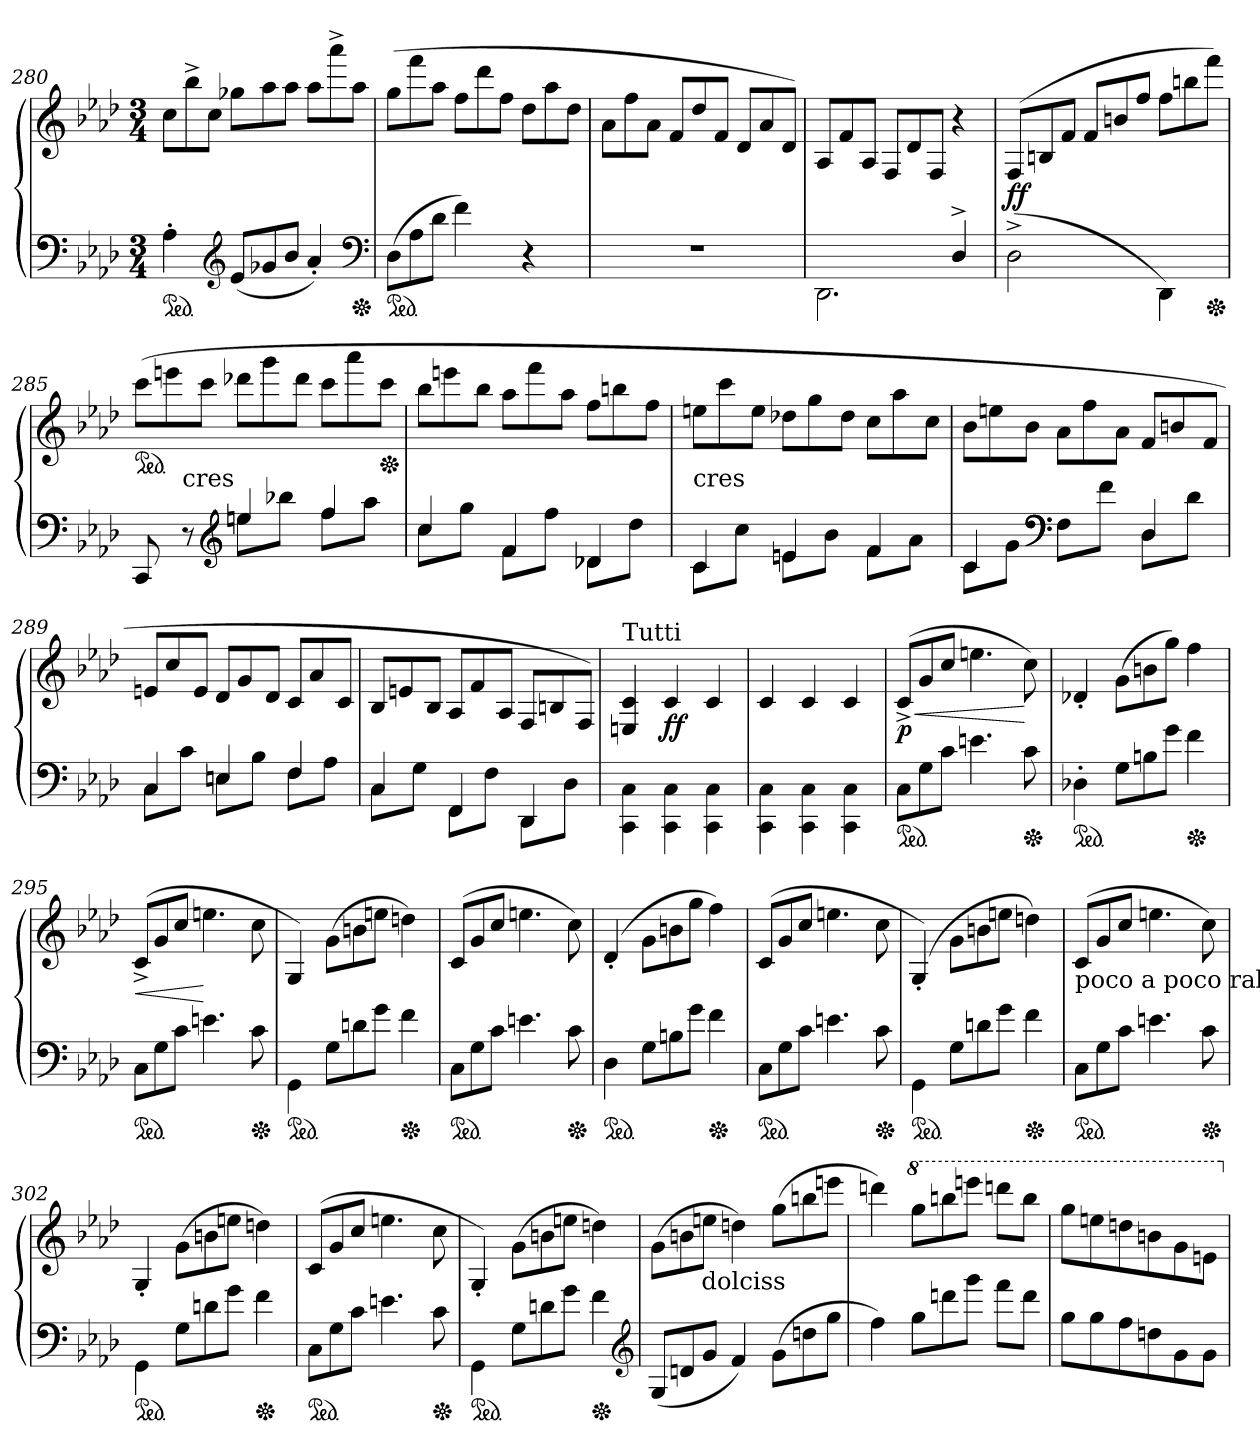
**kern	**kern	**dynam
*part1	*part1	*part1
*staff2	*staff1	*staff1/2
*clefF4	*clefG2	*
*k[b-e-a-d-]	*k[b-e-a-d-]	*
*f:	*f:	*
*M3/4	*M3/4	*
*	*Xtuplet	*
*ped	*	*
=280	=280	=280
4A-'>	12ccL	.
.	12bb-^>	.
.	12ccJ	.
*clefG2	*	*
*Xtuplet	*	*
(<12e-L	12gg-XL	.
12g-X	12aa-	.
12b-J	12aa-J	.
4a-'<)	12aa-L	.
.	12aaa-^<	.
*Xped	*	*
.	12aa-J	.
*clefF4	*	*
=281	=281	=281
*ped	*	*
(>12D-L	(>12ggL	.
12A-	12fff	.
12d-J	12aa-J	.
4f)	12ffL	.
.	12ddd-	.
.	12ffJ	.
4r	12dd-L	.
.	12aa-	.
.	12dd-J	.
=282	=282	=282
2.rF	12a-L	.
.	12ff	.
.	12a-J	.
.	12fL	.
.	12dd-	.
.	12fJ	.
.	12d-L	.
.	12a-	.
.	12d-J)	.
=283	=283	=283
*^	*	*
4ryy	2.DD-	12A-/L	.
.	.	12f\	.
.	.	12A-/J	.
4ryy	.	12F/L	.
.	.	12d-/	.
.	.	12F/J	.
4D-^>	.	4r	.
*v	*v	*	*
=284	=284	=284
(>2D-^<	(>12F/L	ff
.	12Bn/	.
.	12f\J	.
.	12f/L	.
.	12bn	.
.	12ffJ	.
4DD-\)	12ffL	.
.	12bbn	.
*Xped	*	*
.	12fffJ)	.
=285	=285	=285
*^	*^	*
*	*	*ped	*	*
4ryy	8CC/	(>12cccL	8ryy	.
.	.	12eeen	.	.
!	!	!	!LO:TX:c:t=cres	!
.	8r	.	2ryy	.
.	.	12cccJ	.	.
*clefG2	*	*	*	*
4een	8eenL	12ddd-XL	.	.
.	.	12ggg	.	.
.	8bb-XJ	.	.	.
.	.	12ddd-J	.	.
4ff	8ffL	12cccL	.	.
.	.	12aaa-	.	.
.	8aa-J	.	8ryy	.
*	*	*Xped	*	*
.	.	12cccJ	.	.
*	*	*v	*v	*
=286	=286	=286	=286
4cc/	8cc\L	12bb-L	.
.	.	12eeen	.
.	8ggJ	.	.
.	.	12bb-J	.
4f/	8f\L	12aa-L	.
.	.	12fff	.
.	8ffJ	.	.
.	.	12aa-J	.
4d-X/	8d-X\L	12ffL	.
.	.	12bbn	.
.	8dd-J	.	.
.	.	12ffJ	.
=287	=287	=287	=287
!	!	!LO:TX:c:t=cres	!
4c/	8c\L	12eenL	.
.	.	12ccc	.
.	8ccJ	.	.
.	.	12eeJ	.
4en/	8en\L	12dd-XL	.
.	.	12gg	.
.	8b-J	.	.
.	.	12dd-J	.
4f/	8f\L	12ccL	.
.	.	12aa-	.
.	8a-J	.	.
.	.	12ccJ	.
=288	=288	=288	=288
4c/	8c\L	12b-L	.
.	.	12een	.
.	8gJ	.	.
.	.	12b-J	.
*clefF4	*	*	*
4ryy	8FL	12a-L	.
.	.	12ff	.
.	8fJ	.	.
.	.	12a-J	.
4D-/	8D-\L	12fL	.
.	.	12bn	.
.	8d-J	.	.
.	.	12fJ	.
=289	=289	=289	=289
4C/	8C\L	12enL	.
.	.	12cc	.
.	8cJ	.	.
.	.	12eJ	.
4En/	8En\L	12d-L	.
.	.	12g	.
.	8B-J	.	.
.	.	12d-J	.
4F/	8F\L	12cL	.
.	.	12a-	.
.	8A-J	.	.
.	.	12cJ	.
=290	=290	=290	=290
4C/	8C\L	12B-L	.
.	.	12en	.
.	8GJ	.	.
.	.	12B-J	.
4FF/	8FF\L	12A-L	.
.	.	12f	.
.	8FJ	.	.
.	.	12A-J	.
4DD-/	8DD-\L	12F/L	.
.	.	12Bn/	.
.	8D-J	.	.
.	.	12F/J)	.
*v	*v	*	*
=291	=291	=291
!	!LO:TX:a:t=Tutti	!
4CC\ 4C\	4En/ 4c/	.
4CC!\ 4C!\	4c!/	ff
4CC!\ 4C!\	4c!/	.
=292	=292	=292
4CC!\ 4C!\	4c!/	.
4CC!\ 4C!\	4c!/	.
4CC!\ 4C!\	4c!/	.
=293	=293	=293
*ped	*	*
12CL	(>12c^>L	< p
12G	12g	.
12cJ	12ccJ	.
4.en	4.een	.
*Xped	*	*
8c	8cc)	[
=294	=294	=294
*ped	*	*
4D-X'>	4d-X'<	.
12GL	(>12gL	.
12Bn	12bn	.
12gJ	12ggJ)	.
*Xped	*	*
4f	4ff	.
=295	=295	=295
*ped	*	*
12CL	(>12c^>L	<
12G	12g	.
12cJ	12ccJ	.
4.en	4.een	[
*Xped	*	*
8c	8cc	.
=296	=296	=296
*ped	*	*
4GG\	4G/)	.
12GL	(>12gL	.
12dn	12bn	.
12gJ	12eenJ	.
*Xped	*	*
4f	4ddn)	.
=297	=297	=297
*ped	*	*
12CL	(>12cL	.
12G	12g	.
12cJ	12ccJ	.
4.en	4.een	.
*Xped	*	*
8c	8cc)	.
=298	=298	=298
*ped	*	*
4D-	(>4d-'<	.
12GL	12gL	.
12Bn	12bn	.
12gJ	12ggJ	.
*Xped	*	*
4f	4ff)	.
=299	=299	=299
*ped	*	*
12CL	(>12cL	.
12G	12g	.
12cJ	12ccJ	.
4.en	4.een	.
*Xped	*	*
8c	8cc	.
=300	=300	=300
*ped	*	*
4GG\	(>4G'>/)	.
12GL	12gL	.
12dn	12bn	.
12gJ	12eenJ	.
*Xped	*	*
4f	4ddn)	.
=301	=301	=301
!	!LO:TX:b:t=poco a poco rall	!
*ped	*	*
12CL	(>12cL	.
12G	12g	.
12cJ	12ccJ	.
4.en	4.een	.
*Xped	*	*
8c	8cc)	.
=302	=302	=302
*ped	*	*
4GG\	4G'>/	.
12GL	(>12gL	.
12dn	12bn	.
12gJ	12eenJ	.
*Xped	*	*
4f	4ddn)	.
=303	=303	=303
*ped	*	*
12CL	(>12cL	.
12G	12g	.
12cJ	12ccJ	.
4.en	4.een	.
*Xped	*	*
8c	8cc	.
=304	=304	=304
*ped	*	*
4GG\	4G'>/)	.
12GL	(>12gL	.
12dn	12bn	.
12gJ	12eenJ	.
*Xped	*	*
4f	4ddn)	.
*clefG2	*	*
=305	=305	=305
(<12GL	(>12gL	.
12dn	12bn	.
!	!LO:TX:b:t=dolciss	!
12gJ	12eenJ	.
4f)	4ddn)	.
(>12gL	(>12ggL	.
12ddn	12bbn	.
12ggJ	12eeenJ	.
=306	=306	=306
4ff)	4dddn)	.
*	*8va	*
12ggL	12gggL	.
12dddn	12bbbn	.
12gggJ	12eeeenJ	.
8fffL	8ddddnL	.
8dddJ	8bbbJ	.
=307	=307	=307
8ggL	8gggL	.
8gg	8eeen	.
8ff	8dddn	.
8ddn	8bbn	.
8g	8gg	.
8gJ	8eenJ	.
*	*X8va	*
=	=	=
*-	*-	*-
